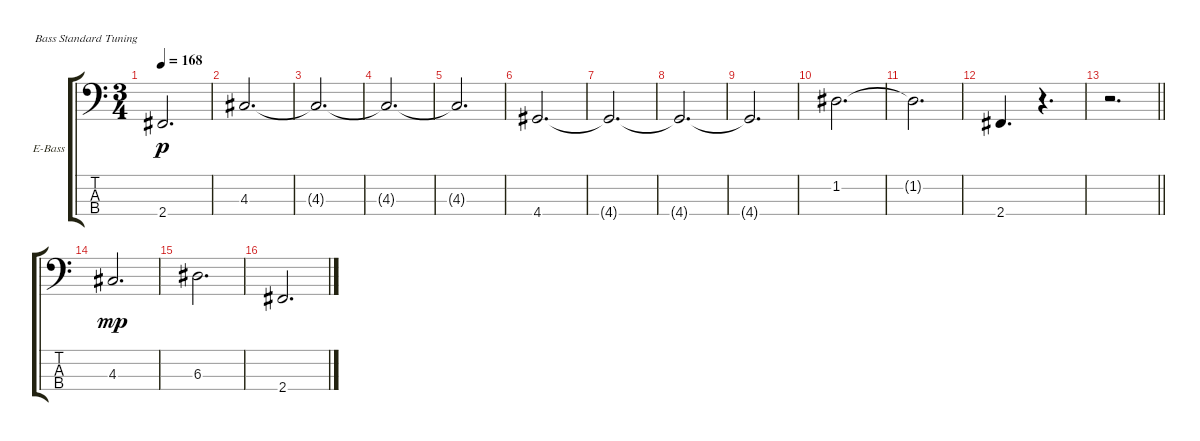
\defaultSystemsLayout 4
\bracketExtendMode groupsimilarinstruments
\firstSystemTrackNameOrientation horizontal
\otherSystemsTrackNameOrientation horizontal
\track ("Electric Bass" "E-Bass") {instrument electricbassfinger}
\staff {score tabs}
\tuning (G2 D2 A1 E1)
\ts (3 4)
\tempo 168
\clef f4
\ks c
2.4{t}.2{d dy p} |
4.3.2{d} |
4.3{t}.2{d} |
4.3{t}.2{d} |
4.3{t}.2{d} |
4.4.2{d} |
4.4{t}.2{d} |
4.4{t}.2{d} |
4.4{t}.2{d} |
1.2.2{d} |
1.2{t}.2{d} |
2.4.4{d} r.4{d} |
\barLineRight lightlight
r.2{d} |
4.3.2{d dy mp} |
6.3.2{d} |
2.4.2{d}
